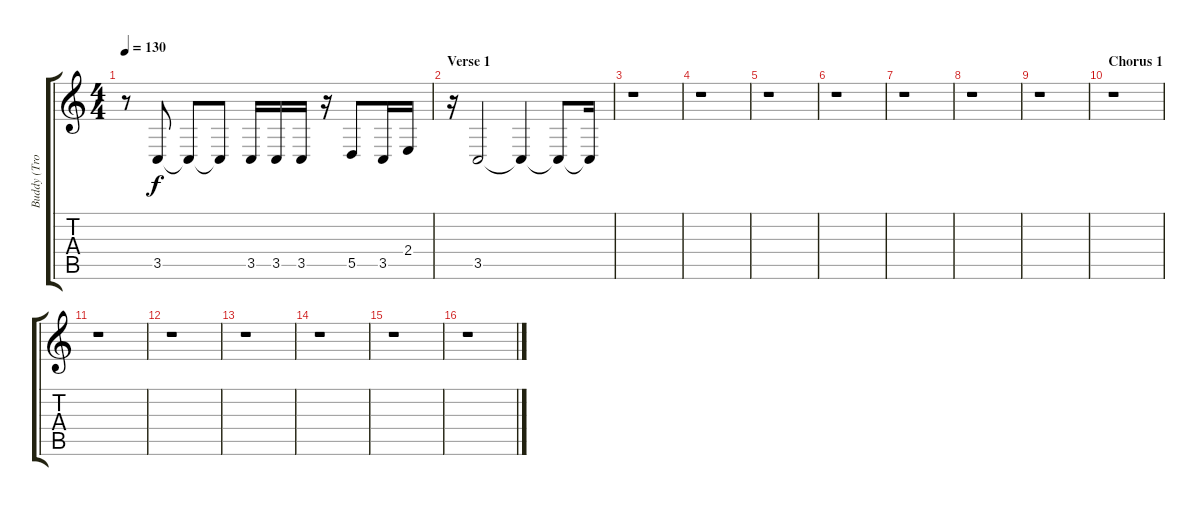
\track ("Buddy (Trombone)" "Buddy (Tro") {instrument trombone}
\staff {score tabs}
\tuning (E4 B3 G3 D3 A2 E2) {hide}
\ts (4 4)
\tempo 130
\clef g2
\ks c
r.8{dy f} 3.5.8 3.5{t}.8 3.5{t}.8 3.5.16 3.5.16 3.5.16 r.16 5.5.8 3.5.16 2.4.16 |
\section ("" "Verse 1")
r.16 3.5.2 3.5{t}.4 3.5{t}.8 3.5{t}.16 |
r.1 |
r.1 |
r.1 |
r.1 |
r.1 |
r.1 |
r.1 |
\section ("" "Chorus 1")
r.1 |
r.1 |
r.1 |
r.1 |
r.1 |
r.1 |
r.1
